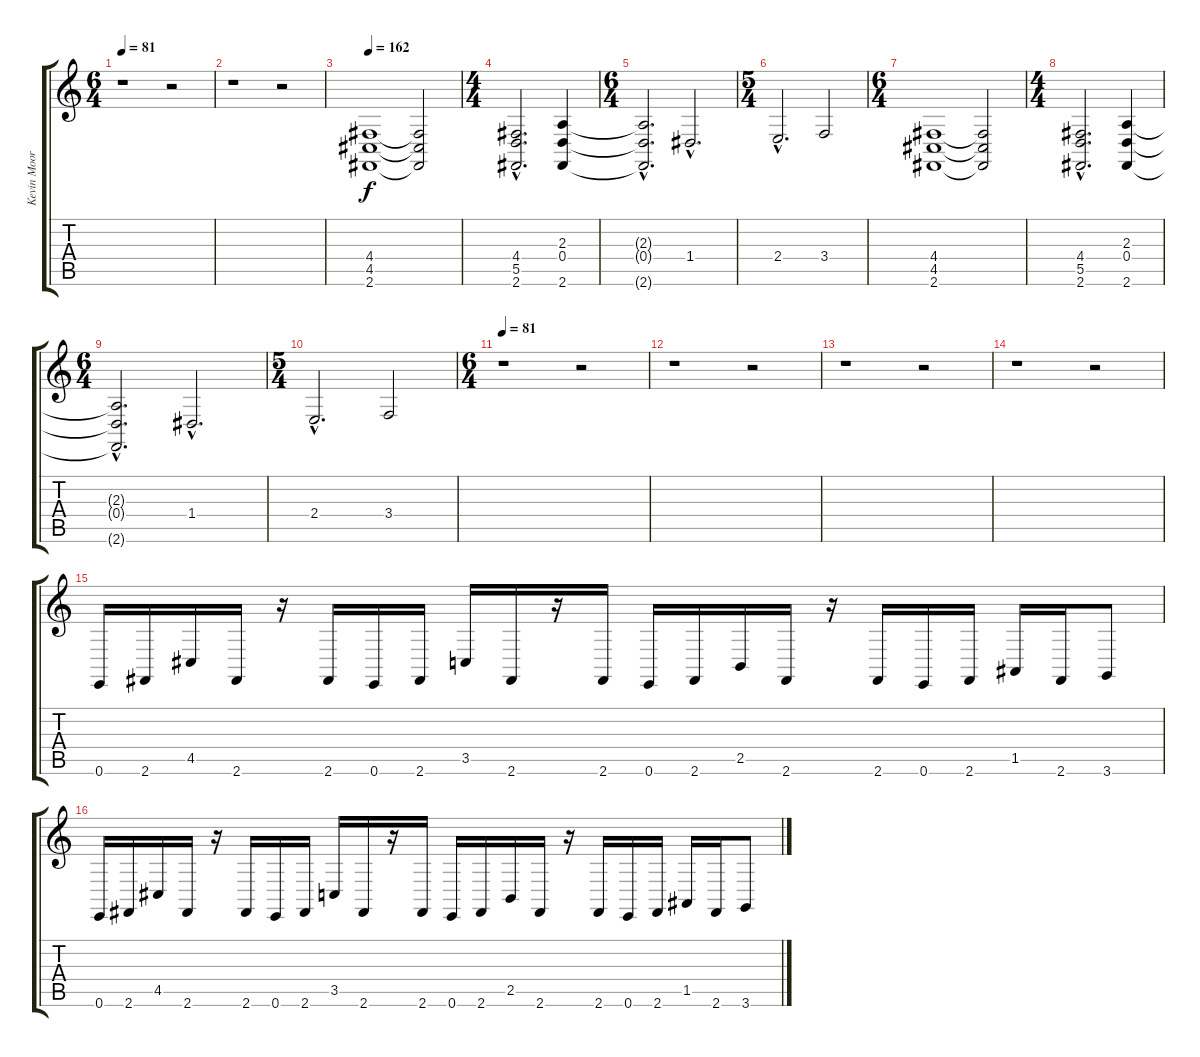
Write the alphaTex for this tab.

\track ("Kevin Moore (organ)" "Kevin Moor") {instrument harmonica}
\staff {score tabs}
\tuning (E4 B3 G3 D3 A2 E2) {hide}
\ts (6 4)
\tempo 81
\clef g2
\ks c
r.1{dy f} r.2 |
r.1 r.2 |
\tempo 162
(4.4 4.5 2.6).1 (4.4{t} 4.5{t} 2.6{t}).2 |
\ts (4 4)
(4.4{hac} 5.5{hac} 2.6{hac}).2{d} (2.3 0.4 2.6).4 |
\ts (6 4)
(2.3{t} 0.4{hac t} 2.6{t}).2{d} 1.4{hac}.2{d} |
\ts (5 4)
2.4{hac}.2{d} 3.4.2 |
\ts (6 4)
(4.4 4.5 2.6).1 (4.4{t} 4.5{t} 2.6{t}).2 |
\ts (4 4)
(4.4{hac} 5.5{hac} 2.6{hac}).2{d} (2.3 0.4 2.6).4 |
\ts (6 4)
(2.3{t} 0.4{hac t} 2.6{t}).2{d} 1.4{hac}.2{d} |
\ts (5 4)
2.4{hac}.2{d} 3.4.2 |
\ts (6 4)
\tempo 81
r.1 r.2 |
r.1 r.2 |
r.1 r.2 |
r.1 r.2 |
0.6.16 2.6.16 4.5.16 2.6.16 r.16 2.6.16 0.6.16 2.6.16 3.5.16 2.6.16 r.16 2.6.16 0.6.16 2.6.16 2.5.16 2.6.16 r.16 2.6.16 0.6.16 2.6.16 1.5.16 2.6.16 3.6.8 |
0.6.16 2.6.16 4.5.16 2.6.16 r.16 2.6.16 0.6.16 2.6.16 3.5.16 2.6.16 r.16 2.6.16 0.6.16 2.6.16 2.5.16 2.6.16 r.16 2.6.16 0.6.16 2.6.16 1.5.16 2.6.16 3.6.8
